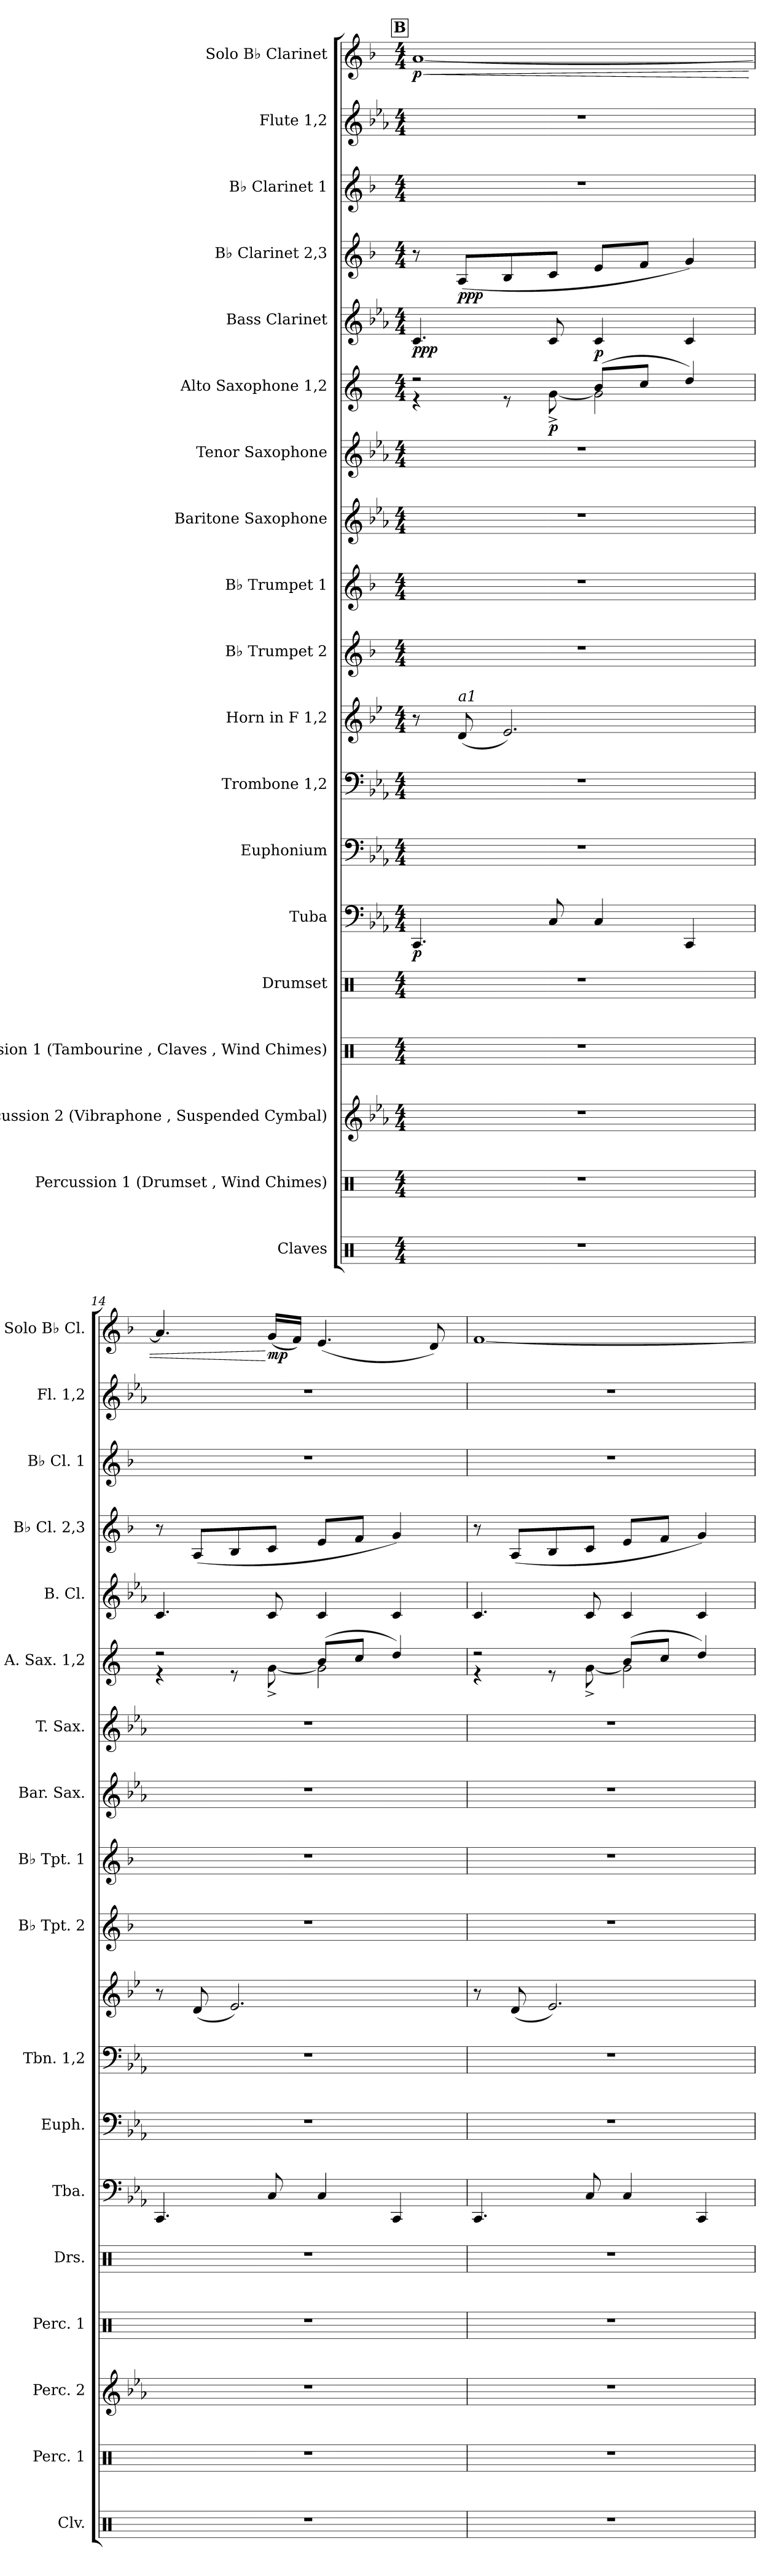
**kern	**kern	**kern	**kern	**kern	**kern	**dynam	**kern	**kern	**kern	**dynam	**kern	**kern	**kern	**kern	**kern	**dynam	**kern	**dynam	**kern	**dynam	**kern	**kern	**kern	**dynam
*part19	*part18	*part17	*part16	*part15	*part14	*part14	*part13	*part12	*part11	*part11	*part10	*part9	*part8	*part7	*part6	*part6	*part5	*part5	*part4	*part4	*part3	*part2	*part1	*part1
*staff19	*staff18	*staff17	*staff16	*staff15	*staff14	*staff14	*staff13	*staff12	*staff11	*staff11	*staff10	*staff9	*staff8	*staff7	*staff6	*staff6	*staff5	*staff5	*staff4	*staff4	*staff3	*staff2	*staff1	*staff1
*I"Claves	*I"Percussion 1 (Drumset , Wind Chimes)	*I"Percussion 2 (Vibraphone , Suspended Cymbal)	*I"Percussion 1 (Tambourine , Claves , Wind Chimes)	*I"Drumset	*I"Tuba	*	*I"Euphonium	*I"Trombone 1,2	*I"Horn in F 1,2	*	*I"B♭ Trumpet 2	*I"B♭ Trumpet 1	*I"Baritone Saxophone	*I"Tenor Saxophone	*I"Alto Saxophone 1,2	*	*I"Bass Clarinet	*	*I"B♭ Clarinet 2,3	*	*I"B♭ Clarinet 1	*I"Flute 1,2	*I"Solo B♭ Clarinet	*
*I'Clv.	*I'Perc. 1	*I'Perc. 2	*I'Perc. 1	*I'Drs.	*I'Tba.	*	*I'Euph.	*I'Tbn. 1,2	*	*	*I'B♭ Tpt. 2	*I'B♭ Tpt. 1	*I'Bar. Sax.	*I'T. Sax.	*I'A. Sax. 1,2	*	*I'B. Cl.	*	*I'B♭ Cl. 2,3	*	*I'B♭ Cl. 1	*I'Fl. 1,2	*I'Solo B♭ Cl.	*
*clefX	*clefX	*clefG2	*clefX	*clefX	*clefF4	*	*clefF4	*clefF4	*clefG2	*	*clefG2	*clefG2	*clefG2	*clefG2	*clefG2	*	*clefG2	*	*clefG2	*	*clefG2	*clefG2	*clefG2	*
*	*	*	*	*	*	*	*	*	*ITrd4c7	*	*ITrd1c2	*ITrd1c2	*ITrd12c21	*ITrd8c14	*ITrd5c9	*	*ITrd8c14	*	*ITrd1c2	*	*ITrd1c2	*	*ITrd1c2	*
*k[]	*k[]	*k[b-e-a-]	*k[]	*k[]	*k[b-e-a-]	*	*k[b-e-a-]	*k[b-e-a-]	*k[b-e-a-]	*	*k[b-e-a-]	*k[b-e-a-]	*k[b-e-a-]	*k[b-e-a-]	*k[b-e-a-]	*	*k[b-e-a-]	*	*k[b-e-a-]	*	*k[b-e-a-]	*k[b-e-a-]	*k[b-e-a-]	*
*M4/4	*M4/4	*M4/4	*M4/4	*M4/4	*M4/4	*	*M4/4	*M4/4	*M4/4	*	*M4/4	*M4/4	*M4/4	*M4/4	*M4/4	*	*M4/4	*	*M4/4	*	*M4/4	*M4/4	*M4/4	*
!!LO:REH:place=s1:a:B:fs=14:t=B
=13	=13	=13	=13	=13	=13	=13	=13	=13	=13	=13	=13	=13	=13	=13	=13	=13	=13	=13	=13	=13	=13	=13	=13	=13
*	*	*	*	*	*	*	*	*	*	*	*	*	*	*	*^	*	*	*	*	*	*	*	*	*
!	!	!	!	!	!	!LO:DY:b	!	!	!	!	!	!	!	!	!	!	!	!	!LO:DY:b	!	!	!	!	!	!LO:HP:b
!	!	!	!	!	!	!	!	!	!	!	!	!	!	!	!	!	!	!	!LO:DY:n=1:b	!	!	!	!	!	!LO:DY:n=1:b
1r	1r	1r	1r	1r	4.CC/	p	1r	1r	8r	.	1r	1r	1r	1r	2r	4r	.	4.C/	p pp	8r	.	1r	1r	[1g	< p
!	!	!	!	!	!	!	!	!	!LO:TX:a:i:t=a1	!	!	!	!	!	!	!	!	!	!	!	!	!	!	!	!
!	!	!	!	!	!	!	!	!	!	!LO:DY:b	!	!	!	!	!	!	!	!	!	!	!	!	!	!	!
!	!	!	!	!	!	!	!	!	!	!LO:DY:n=1:b	!	!	!	!	!	!	!	!	!	!	!LO:DY:b	!	!	!	!
!	!	!	!	!	!	!	!	!	!	!	!	!	!	!	!	!	!	!	!	!	!LO:DY:n=1:b	!	!	!	!
.	.	.	.	.	.	.	.	.	(8G/	p mp	.	.	.	.	.	.	.	.	.	(8G/L	p pp	.	.	.	.
.	.	.	.	.	.	.	.	.	2.A-/)	.	.	.	.	.	.	8r	.	.	.	8A-/	.	.	.	.	.
!	!	!	!	!	!	!	!	!	!	!	!	!	!	!	!	!	!LO:DY:b	!	!	!	!	!	!	!	!
.	.	.	.	.	8C/	.	.	.	.	.	.	.	.	.	.	[8B-^\	p	8C/	.	8B-/J	.	.	.	.	.
!	!	!	!	!	!	!	!	!	!	!	!	!	!	!	!	!	!LO:DY:a	!	!	!	!	!	!	!	!
.	.	.	.	.	4C/	.	.	.	.	.	.	.	.	.	(8d/L	2B-\]	p	4C/	.	8d/L	.	.	.	.	.
.	.	.	.	.	.	.	.	.	.	.	.	.	.	.	8e-/J	.	.	.	.	8e-/J	.	.	.	.	.
.	.	.	.	.	4CC/	.	.	.	.	.	.	.	.	.	4f/)	.	.	4C/	.	4f/)	.	.	.	.	.
=14	=14	=14	=14	=14	=14	=14	=14	=14	=14	=14	=14	=14	=14	=14	=14	=14	=14	=14	=14	=14	=14	=14	=14	=14	=14
1r	1r	1r	1r	1r	4.CC/	.	1r	1r	8r	.	1r	1r	1r	1r	2r	4r	.	4.C/	.	8r	.	1r	1r	4.g/]	.
.	.	.	.	.	.	.	.	.	(8G/	.	.	.	.	.	.	.	.	.	.	(8G/L	.	.	.	.	.
.	.	.	.	.	.	.	.	.	2.A-/)	.	.	.	.	.	.	8r	.	.	.	8A-/	.	.	.	.	.
!	!	!	!	!	!	!	!	!	!	!	!	!	!	!	!	!	!	!	!	!	!	!	!	!	!LO:DY:n=1:b
.	.	.	.	.	8C/	.	.	.	.	.	.	.	.	.	.	[8B-^\	.	8C/	.	8B-/J	.	.	.	(16f/LL	[ mp
.	.	.	.	.	.	.	.	.	.	.	.	.	.	.	.	.	.	.	.	.	.	.	.	16e-/JJ)	.
.	.	.	.	.	4C/	.	.	.	.	.	.	.	.	.	(8d/L	2B-\]	.	4C/	.	8d/L	.	.	.	(4.d/	.
.	.	.	.	.	.	.	.	.	.	.	.	.	.	.	8e-/J	.	.	.	.	8e-/J	.	.	.	.	.
.	.	.	.	.	4CC/	.	.	.	.	.	.	.	.	.	4f/)	.	.	4C/	.	4f/)	.	.	.	.	.
.	.	.	.	.	.	.	.	.	.	.	.	.	.	.	.	.	.	.	.	.	.	.	.	8c/)	.
!!LO:PB:g=z
=15	=15	=15	=15	=15	=15	=15	=15	=15	=15	=15	=15	=15	=15	=15	=15	=15	=15	=15	=15	=15	=15	=15	=15	=15	=15
1r	1r	1r	1r	1r	4.CC/	.	1r	1r	8r	.	1r	1r	1r	1r	2r	4r	.	4.C/	.	8r	.	1r	1r	[1e-	.
.	.	.	.	.	.	.	.	.	(8G/	.	.	.	.	.	.	.	.	.	.	(8G/L	.	.	.	.	.
.	.	.	.	.	.	.	.	.	2.A-/)	.	.	.	.	.	.	8r	.	.	.	8A-/	.	.	.	.	.
.	.	.	.	.	8C/	.	.	.	.	.	.	.	.	.	.	[8B-^\	.	8C/	.	8B-/J	.	.	.	.	.
.	.	.	.	.	4C/	.	.	.	.	.	.	.	.	.	(8d/L	2B-\]	.	4C/	.	8d/L	.	.	.	.	.
.	.	.	.	.	.	.	.	.	.	.	.	.	.	.	8e-/J	.	.	.	.	8e-/J	.	.	.	.	.
.	.	.	.	.	4CC/	.	.	.	.	.	.	.	.	.	4f/)	.	.	4C/	.	4f/)	.	.	.	.	.
*	*	*	*	*	*	*	*	*	*	*	*	*	*	*	*v	*v	*	*	*	*	*	*	*	*	*
=	=	=	=	=	=	=	=	=	=	=	=	=	=	=	=	=	=	=	=	=	=	=	=	=
*-	*-	*-	*-	*-	*-	*-	*-	*-	*-	*-	*-	*-	*-	*-	*-	*-	*-	*-	*-	*-	*-	*-	*-	*-
